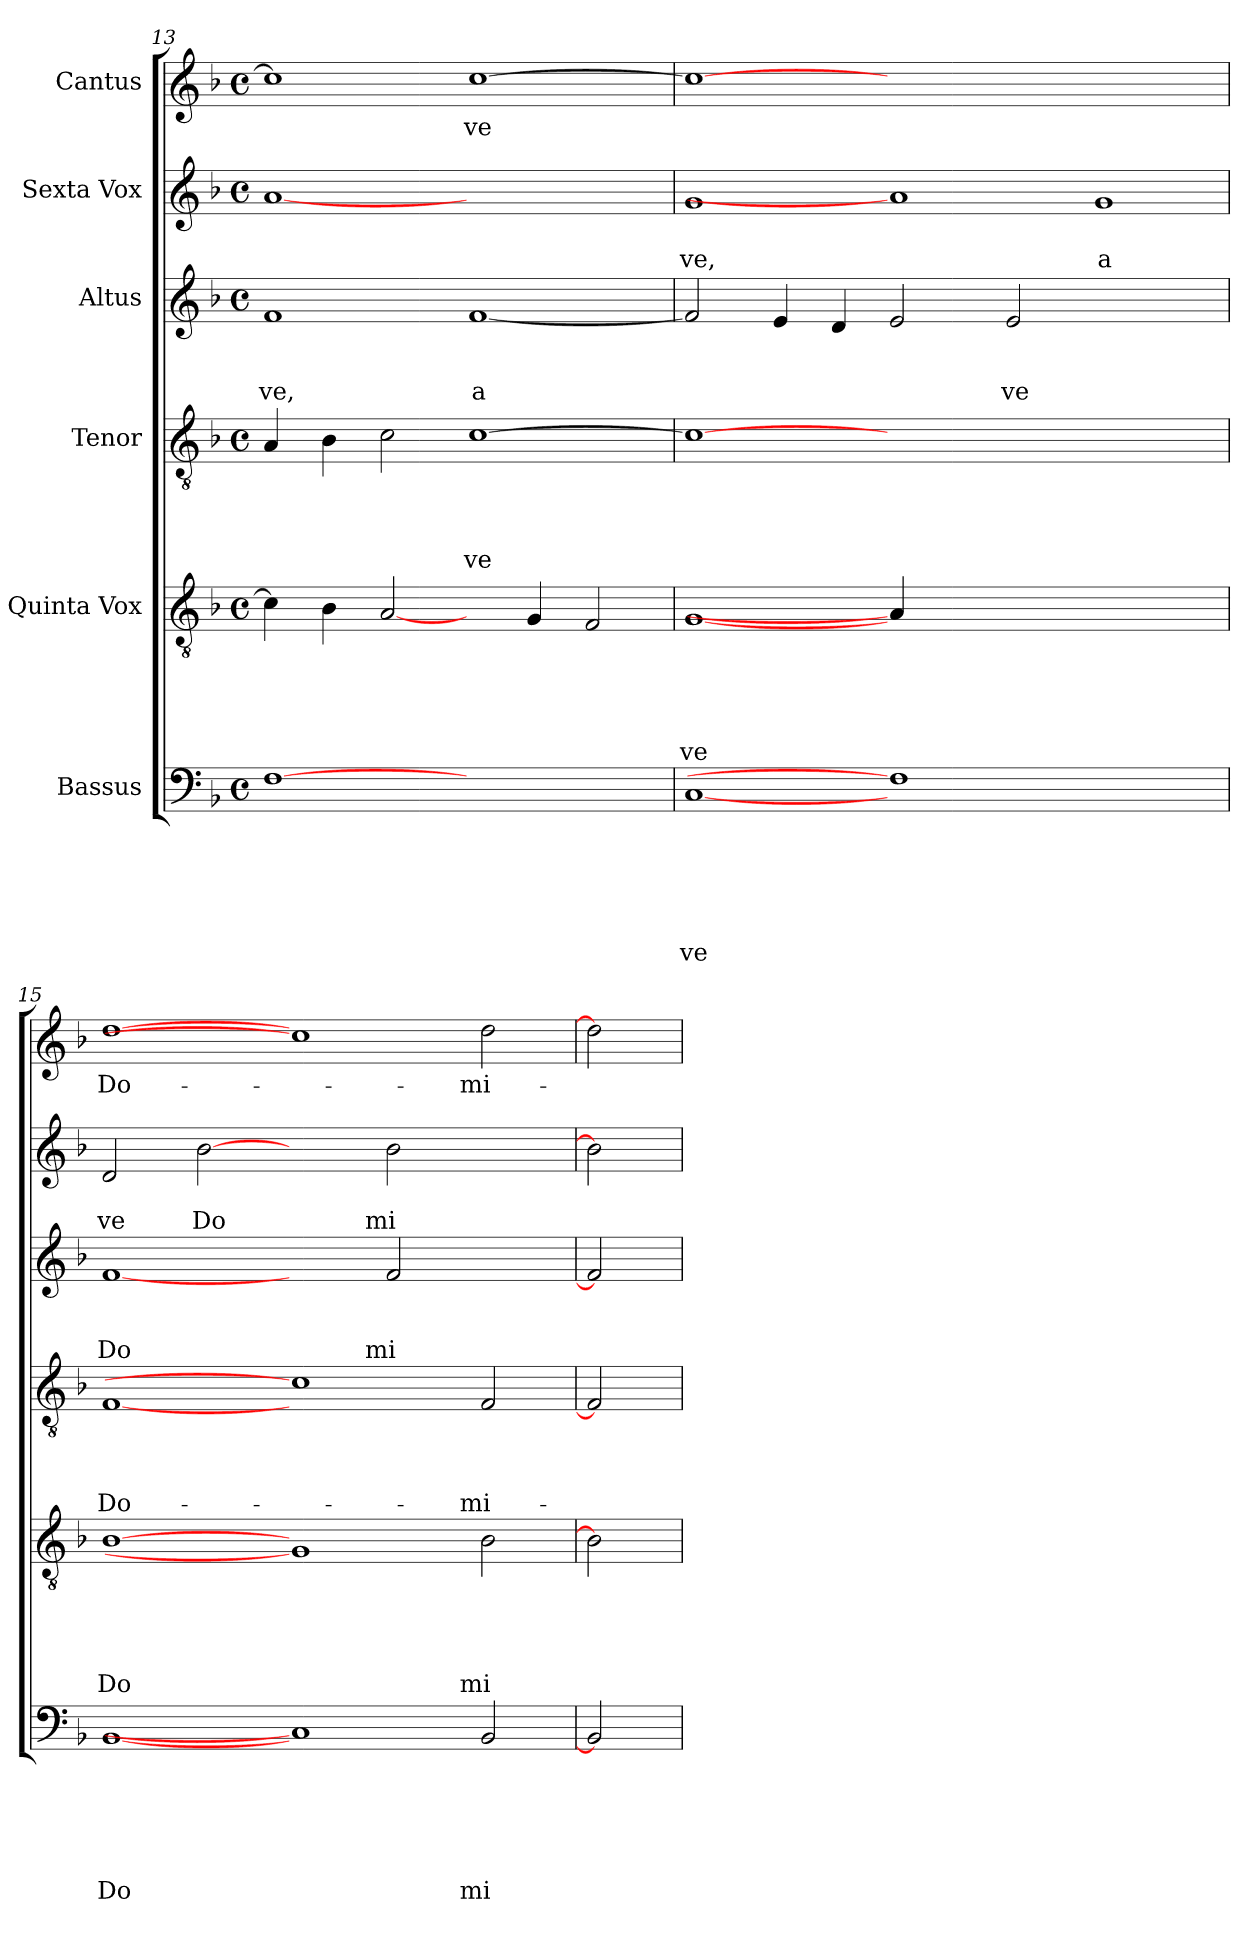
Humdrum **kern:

**kern	**text	**text	**text	**text	**text	**text	**kern	**text	**text	**text	**text	**text	**kern	**text	**text	**text	**text	**kern	**text	**text	**text	**kern	**text	**text	**kern	**text
*part6	*part6	*part6	*part6	*part6	*part6	*part6	*part5	*part5	*part5	*part5	*part5	*part5	*part4	*part4	*part4	*part4	*part4	*part3	*part3	*part3	*part3	*part2	*part2	*part2	*part1	*part1
*staff6	*staff6	*staff6	*staff6	*staff6	*staff6	*staff6	*staff5	*staff5	*staff5	*staff5	*staff5	*staff5	*staff4	*staff4	*staff4	*staff4	*staff4	*staff3	*staff3	*staff3	*staff3	*staff2	*staff2	*staff2	*staff1	*staff1
*I"Bassus	*	*	*	*	*	*	*I"Quinta Vox	*	*	*	*	*	*I"Tenor	*	*	*	*	*I"Altus	*	*	*	*I"Sexta Vox	*	*	*I"Cantus	*
*clefF4	*	*	*	*	*	*	*clefGv2	*	*	*	*	*	*clefGv2	*	*	*	*	*clefG2	*	*	*	*clefG2	*	*	*clefG2	*
*k[b-]	*	*	*	*	*	*	*k[b-]	*	*	*	*	*	*k[b-]	*	*	*	*	*k[b-]	*	*	*	*k[b-]	*	*	*k[b-]	*
*F:	*	*	*	*	*	*	*F:	*	*	*	*	*	*F:	*	*	*	*	*F:	*	*	*	*F:	*	*	*F:	*
*M4/4	*	*	*	*	*	*	*M4/4	*	*	*	*	*	*M4/4	*	*	*	*	*M4/4	*	*	*	*M4/4	*	*	*M4/4	*
*met(c)	*	*	*	*	*	*	*met(c)	*	*	*	*	*	*met(c)	*	*	*	*	*met(c)	*	*	*	*met(c)	*	*	*met(c)	*
=13	=13	=13	=13	=13	=13	=13	=13	=13	=13	=13	=13	=13	=13	=13	=13	=13	=13	=13	=13	=13	=13	=13	=13	=13	=13	=13
!	!	!	!	!	!	!	!	!	!	!	!	!	!	!	!	!	!	!	!	!	!LO:LY:b	!	!	!	!	!
[1F	.	.	.	.	.	.	4c\]	.	.	.	.	.	4A/	.	.	.	.	1f	.	.	ve,	[1a	.	.	1cc]	.
.	.	.	.	.	.	.	4B-\	.	.	.	.	.	4B-\	.	.	.	.	.	.	.	.	.	.	.	.	.
.	.	.	.	.	.	.	[2A/	.	.	.	.	.	2c\	.	.	.	.	.	.	.	.	.	.	.	.	.
!	!	!	!	!	!	!	!	!	!	!	!	!	!	!	!	!	!LO:LY:b	!	!	!	!LO:LY:b	!	!	!	!	!LO:LY:b
1ryy	.	.	.	.	.	.	4ryy	.	.	.	.	.	[>1c	.	.	.	-ve	[<1f	.	.	a	1ryy	.	.	[>1cc	-ve
.	.	.	.	.	.	.	4G/	.	.	.	.	.	.	.	.	.	.	.	.	.	.	.	.	.	.	.
.	.	.	.	.	.	.	2F/	.	.	.	.	.	.	.	.	.	.	.	.	.	.	.	.	.	.	.
=14!	=14!	=14!	=14!	=14!	=14!	=14!	=14!	=14!	=14!	=14!	=14!	=14!	=14!	=14!	=14!	=14!	=14!	=14!	=14!	=14!	=14!	=14!	=14!	=14!	=14!	=14!
!	!	!	!	!	!	!LO:LY:b	!	!	!	!	!	!LO:LY:b	!	!	!	!	!	!	!	!	!	!	!	!LO:LY:b	!	!
[1C	.	.	.	.	.	ve	[1G	.	.	.	.	ve	1c_	.	.	.	.	2f/]	.	.	.	1g	.	ve,	1cc_	.
.	.	.	.	.	.	.	.	.	.	.	.	.	.	.	.	.	.	4e/	.	.	.	.	.	.	.	.
.	.	.	.	.	.	.	.	.	.	.	.	.	.	.	.	.	.	4d/	.	.	.	.	.	.	.	.
1F]	.	.	.	.	.	.	4A/]	.	.	.	.	.	0ryy	.	.	.	.	2e/	.	.	.	1a]	.	.	0ryy	.
.	.	.	.	.	.	.	1..ryy	.	.	.	.	.	.	.	.	.	.	.	.	.	.	.	.	.	.	.
!	!	!	!	!	!	!	!	!	!	!	!	!	!	!	!	!	!	!	!	!	!LO:LY:b	!	!	!	!	!
.	.	.	.	.	.	.	.	.	.	.	.	.	.	.	.	.	.	2e/	.	.	ve	.	.	.	.	.
!	!	!	!	!	!	!	!	!	!	!	!	!	!	!	!	!	!	!	!	!	!	!	!	!LO:LY:b	!	!
1ryy	.	.	.	.	.	.	.	.	.	.	.	.	.	.	.	.	.	1ryy	.	.	.	1g	.	a	.	.
=15!	=15!	=15!	=15!	=15!	=15!	=15!	=15!	=15!	=15!	=15!	=15!	=15!	=15!	=15!	=15!	=15!	=15!	=15!	=15!	=15!	=15!	=15!	=15!	=15!	=15!	=15!
!	!	!	!	!	!	!LO:LY:b	!	!	!	!	!	!LO:LY:b	!	!	!	!	!LO:LY:b	!	!	!	!LO:LY:b	!	!	!LO:LY:b	!	!LO:LY:b
[1BB-	.	.	.	.	.	Do	[1B-	.	.	.	.	Do	[1F	.	.	.	Do-	[1f	.	.	Do	2d/	.	ve	[1dd	Do-
!	!	!	!	!	!	!	!	!	!	!	!	!	!	!	!	!	!	!	!	!	!	!	!	!LO:LY:b	!	!
.	.	.	.	.	.	.	.	.	.	.	.	.	.	.	.	.	.	.	.	.	.	[2b-	.	Do	.	.
1C]	.	.	.	.	.	.	1G]	.	.	.	.	.	1c]	.	.	.	.	2ryy	.	.	.	2ryy	.	.	1cc]	.
!	!	!	!	!	!	!	!	!	!	!	!	!	!	!	!	!	!	!	!	!	!LO:LY:b	!	!	!LO:LY:b	!	!
.	.	.	.	.	.	.	.	.	.	.	.	.	.	.	.	.	.	2f/	.	.	mi	2b-\	.	mi	.	.
!	!	!	!	!	!	!LO:LY:b	!	!	!	!	!	!LO:LY:b	!	!	!	!	!LO:LY:b	!	!	!	!	!	!	!	!	!LO:LY:b
2BB-/	.	.	.	.	.	mi	2B-\	.	.	.	.	mi	2F/	.	.	.	-mi-	2ryy	.	.	.	2ryy	.	.	2dd\	-mi-
=16!	=16!	=16!	=16!	=16!	=16!	=16!	=16!	=16!	=16!	=16!	=16!	=16!	=16!	=16!	=16!	=16!	=16!	=16!	=16!	=16!	=16!	=16!	=16!	=16!	=16!	=16!
2BB-]	.	.	.	.	.	.	2B-]	.	.	.	.	.	2F]	.	.	.	.	2f]	.	.	.	2b-]	.	.	2dd]	.
=	=	=	=	=	=	=	=	=	=	=	=	=	=	=	=	=	=	=	=	=	=	=	=	=	=	=
*-	*-	*-	*-	*-	*-	*-	*-	*-	*-	*-	*-	*-	*-	*-	*-	*-	*-	*-	*-	*-	*-	*-	*-	*-	*-	*-
